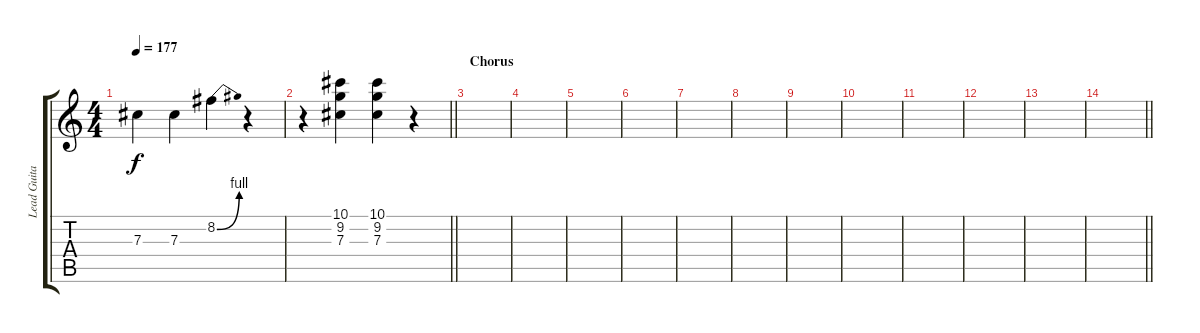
\track ("Lead Guitar" "Lead Guita") {instrument distortionguitar}
\staff {score tabs}
\tuning (Eb4 Bb3 Gb3 Db3 Ab2 Db2) {hide}
\ts (4 4)
\tempo 177
\clef g2
\ks c
7.3.4{dy f} 7.3.4 8.2{be (bend 0 0 60 4)}.4 r.4 |
\barLineRight lightlight
r.4 (10.1 9.2 7.3).4 (10.1 9.2 7.3).4 r.4 |
\section ("" "Chorus")
|
|
|
|
|
|
|
|
|
|
|
\barLineRight lightlight
